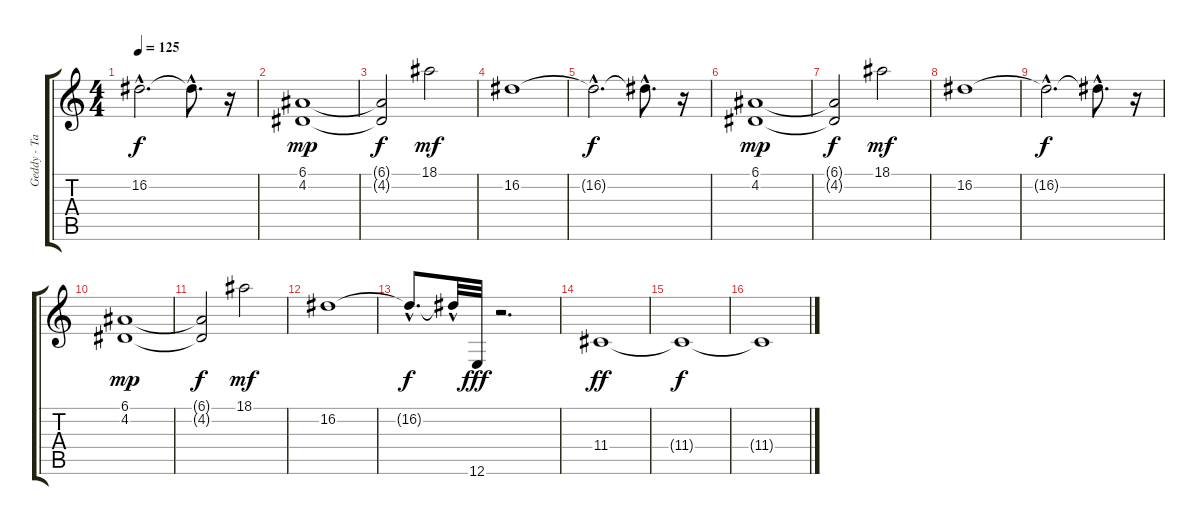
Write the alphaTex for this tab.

\track ("Geddy - Taurus Pedal" "Geddy - Ta") {instrument pad8sweep}
\staff {score tabs}
\tuning (E4 B3 G3 D3 A2 E2) {hide}
\ts (4 4)
\tempo 125
\clef g2
\ks c
16.2{hac t}.2{d dy f} 16.2{hac t}.8{d} r.16 |
(6.1 4.2).1{dy mp} |
(6.1{t} 4.2{t}).2{dy f} 18.1.2{dy mf} |
16.2.1 |
16.2{hac t}.2{d dy f} 16.2{hac t}.8{d} r.16 |
(6.1 4.2).1{dy mp} |
(6.1{t} 4.2{t}).2{dy f} 18.1.2{dy mf} |
16.2.1 |
16.2{hac t}.2{d dy f} 16.2{hac t}.8{d} r.16 |
(6.1 4.2).1{dy mp} |
(6.1{t} 4.2{t}).2{dy f} 18.1.2{dy mf} |
16.2.1 |
16.2{hac t}.8{d dy f} 16.2{hac t}.32 12.6.32{dy fff} r.2{d} |
11.4.1{dy ff} |
11.4{t}.1{dy f} |
11.4{t}.1
